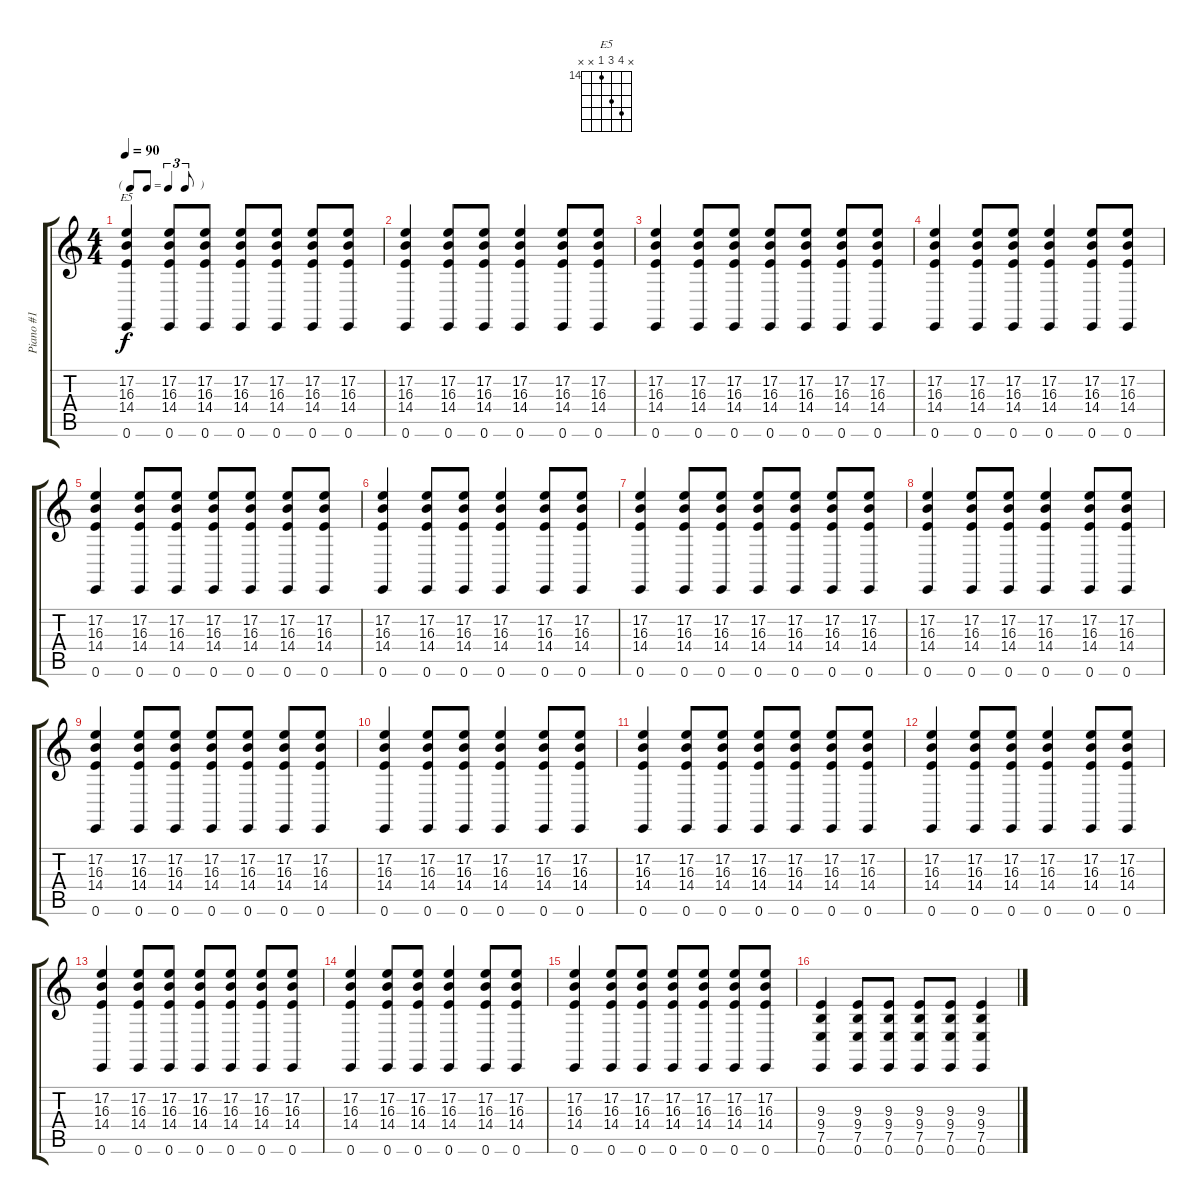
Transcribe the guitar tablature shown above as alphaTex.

\track ("Piano #1" "Piano #1") {instrument acousticgrandpiano}
\staff {score tabs}
\tuning (E4 B3 G3 D3 A2 E2) {hide}
\chord ("E5" x 17 16 14 x x) {firstfret 14}
\ts (4 4)
\tf triplet8th
\tempo 90
\clef g2
\ks c
(17.2 16.3 14.4 0.6).4{ch "E5" dy f} (17.2 16.3 14.4 0.6).8 (17.2 16.3 14.4 0.6).8 (17.2 16.3 14.4 0.6).8 (17.2 16.3 14.4 0.6).8 (17.2 16.3 14.4 0.6).8 (17.2 16.3 14.4 0.6).8 |
(17.2 16.3 14.4 0.6).4 (17.2 16.3 14.4 0.6).8 (17.2 16.3 14.4 0.6).8 (17.2 16.3 14.4 0.6).4 (17.2 16.3 14.4 0.6).8 (17.2 16.3 14.4 0.6).8 |
(17.2 16.3 14.4 0.6).4 (17.2 16.3 14.4 0.6).8 (17.2 16.3 14.4 0.6).8 (17.2 16.3 14.4 0.6).8 (17.2 16.3 14.4 0.6).8 (17.2 16.3 14.4 0.6).8 (17.2 16.3 14.4 0.6).8 |
(17.2 16.3 14.4 0.6).4 (17.2 16.3 14.4 0.6).8 (17.2 16.3 14.4 0.6).8 (17.2 16.3 14.4 0.6).4 (17.2 16.3 14.4 0.6).8 (17.2 16.3 14.4 0.6).8 |
(17.2 16.3 14.4 0.6).4 (17.2 16.3 14.4 0.6).8 (17.2 16.3 14.4 0.6).8 (17.2 16.3 14.4 0.6).8 (17.2 16.3 14.4 0.6).8 (17.2 16.3 14.4 0.6).8 (17.2 16.3 14.4 0.6).8 |
(17.2 16.3 14.4 0.6).4 (17.2 16.3 14.4 0.6).8 (17.2 16.3 14.4 0.6).8 (17.2 16.3 14.4 0.6).4 (17.2 16.3 14.4 0.6).8 (17.2 16.3 14.4 0.6).8 |
(17.2 16.3 14.4 0.6).4 (17.2 16.3 14.4 0.6).8 (17.2 16.3 14.4 0.6).8 (17.2 16.3 14.4 0.6).8 (17.2 16.3 14.4 0.6).8 (17.2 16.3 14.4 0.6).8 (17.2 16.3 14.4 0.6).8 |
(17.2 16.3 14.4 0.6).4 (17.2 16.3 14.4 0.6).8 (17.2 16.3 14.4 0.6).8 (17.2 16.3 14.4 0.6).4 (17.2 16.3 14.4 0.6).8 (17.2 16.3 14.4 0.6).8 |
(17.2 16.3 14.4 0.6).4 (17.2 16.3 14.4 0.6).8 (17.2 16.3 14.4 0.6).8 (17.2 16.3 14.4 0.6).8 (17.2 16.3 14.4 0.6).8 (17.2 16.3 14.4 0.6).8 (17.2 16.3 14.4 0.6).8 |
(17.2 16.3 14.4 0.6).4 (17.2 16.3 14.4 0.6).8 (17.2 16.3 14.4 0.6).8 (17.2 16.3 14.4 0.6).4 (17.2 16.3 14.4 0.6).8 (17.2 16.3 14.4 0.6).8 |
(17.2 16.3 14.4 0.6).4 (17.2 16.3 14.4 0.6).8 (17.2 16.3 14.4 0.6).8 (17.2 16.3 14.4 0.6).8 (17.2 16.3 14.4 0.6).8 (17.2 16.3 14.4 0.6).8 (17.2 16.3 14.4 0.6).8 |
(17.2 16.3 14.4 0.6).4 (17.2 16.3 14.4 0.6).8 (17.2 16.3 14.4 0.6).8 (17.2 16.3 14.4 0.6).4 (17.2 16.3 14.4 0.6).8 (17.2 16.3 14.4 0.6).8 |
(17.2 16.3 14.4 0.6).4 (17.2 16.3 14.4 0.6).8 (17.2 16.3 14.4 0.6).8 (17.2 16.3 14.4 0.6).8 (17.2 16.3 14.4 0.6).8 (17.2 16.3 14.4 0.6).8 (17.2 16.3 14.4 0.6).8 |
(17.2 16.3 14.4 0.6).4 (17.2 16.3 14.4 0.6).8 (17.2 16.3 14.4 0.6).8 (17.2 16.3 14.4 0.6).4 (17.2 16.3 14.4 0.6).8 (17.2 16.3 14.4 0.6).8 |
(17.2 16.3 14.4 0.6).4 (17.2 16.3 14.4 0.6).8 (17.2 16.3 14.4 0.6).8 (17.2 16.3 14.4 0.6).8 (17.2 16.3 14.4 0.6).8 (17.2 16.3 14.4 0.6).8 (17.2 16.3 14.4 0.6).8 |
(9.3 9.4 7.5 0.6).4 (9.3 9.4 7.5 0.6).8 (9.3 9.4 7.5 0.6).8 (9.3 9.4 7.5 0.6).8 (9.3 9.4 7.5 0.6).8 (9.3 9.4 7.5 0.6).4
